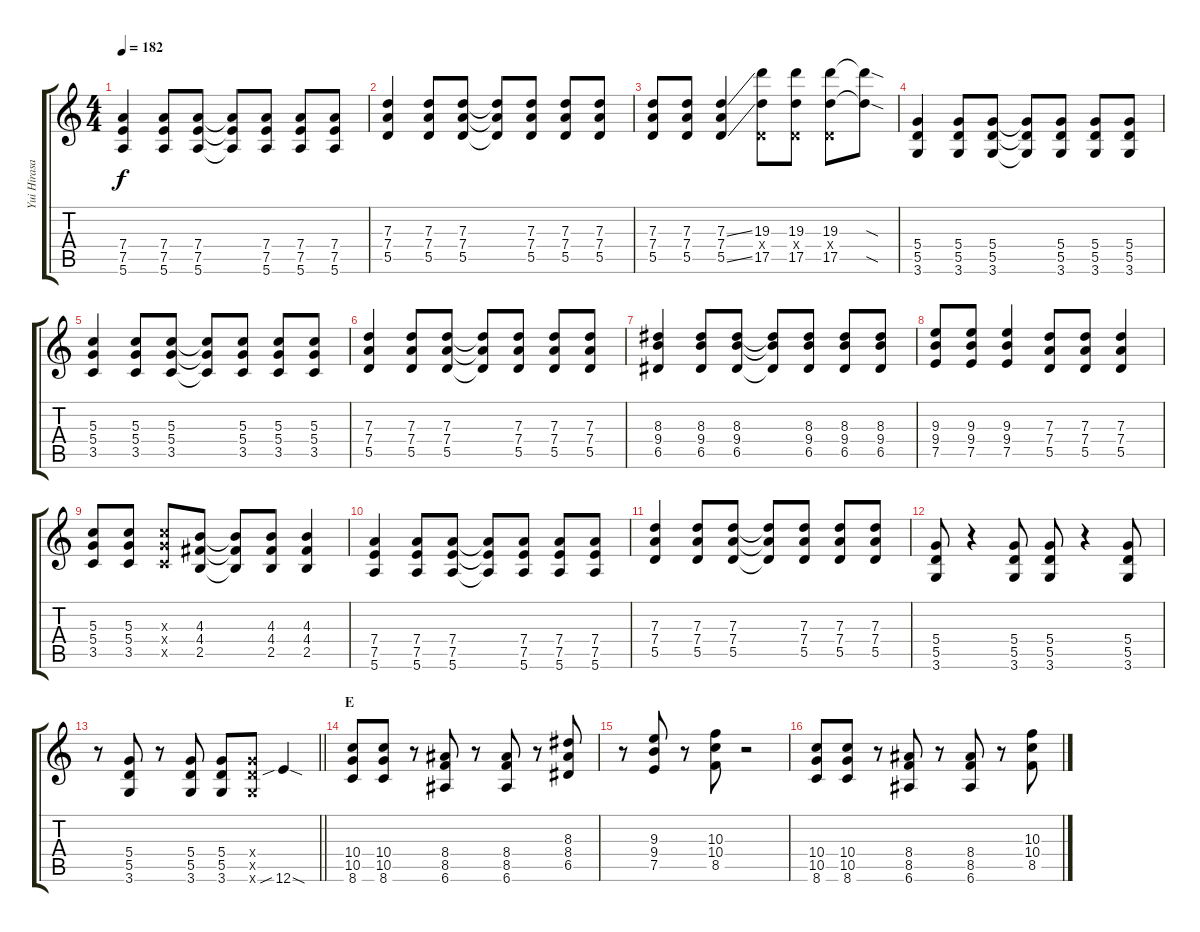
\track ("Yui Hirasawa" "Yui Hirasa") {instrument distortionguitar}
\staff {score tabs}
\tuning (E4 B3 G3 D3 A2 E2) {hide}
\ts (4 4)
\tempo 182
\clef g2
\ks c
(7.4 7.5 5.6).4{dy f} (7.4 7.5 5.6).8 (7.4 7.5 5.6).8 (7.4{t} 7.5{t} 5.6{t}).8 (7.4 7.5 5.6).8 (7.4 7.5 5.6).8 (7.4 7.5 5.6).8 |
(7.3 7.4 5.5).4 (7.3 7.4 5.5).8 (7.3 7.4 5.5).8 (7.3{t} 7.4{t} 5.5{t}).8 (7.3 7.4 5.5).8 (7.3 7.4 5.5).8 (7.3 7.4 5.5).8 |
(7.3 7.4 5.5).8 (7.3 7.4 5.5).8 (7.3{ss} 7.4 5.5{ss}).4 (19.3 0.4{x} 17.5).8 (19.3 0.4{x} 17.5).8 (19.3 0.4{x} 17.5).8 (19.3{sod t} 17.5{sod t}).8 |
(5.4 5.5 3.6).4 (5.4 5.5 3.6).8 (5.4 5.5 3.6).8 (5.4{t} 5.5{t} 3.6{t}).8 (5.4 5.5 3.6).8 (5.4 5.5 3.6).8 (5.4 5.5 3.6).8 |
(5.3 5.4 3.5).4 (5.3 5.4 3.5).8 (5.3 5.4 3.5).8 (5.3{t} 5.4{t} 3.5{t}).8 (5.3 5.4 3.5).8 (5.3 5.4 3.5).8 (5.3 5.4 3.5).8 |
(7.3 7.4 5.5).4 (7.3 7.4 5.5).8 (7.3 7.4 5.5).8 (7.3{t} 7.4{t} 5.5{t}).8 (7.3 7.4 5.5).8 (7.3 7.4 5.5).8 (7.3 7.4 5.5).8 |
(8.3 9.4 6.5).4 (8.3 9.4 6.5).8 (8.3 9.4 6.5).8 (8.3{t} 9.4{t} 6.5{t}).8 (8.3 9.4 6.5).8 (8.3 9.4 6.5).8 (8.3 9.4 6.5).8 |
(9.3 9.4 7.5).8 (9.3 9.4 7.5).8 (9.3 9.4 7.5).4 (7.3 7.4 5.5).8 (7.3 7.4 5.5).8 (7.3 7.4 5.5).4 |
(5.3 5.4 3.5).8 (5.3 5.4 3.5).8 (5.3{x} 5.4{x} 3.5{x}).8 (4.3 4.4 2.5).8 (4.3{t} 4.4{t} 2.5{t}).8 (4.3 4.4 2.5).8 (4.3 4.4 2.5).4 |
(7.4 7.5 5.6).4 (7.4 7.5 5.6).8 (7.4 7.5 5.6).8 (7.4{t} 7.5{t} 5.6{t}).8 (7.4 7.5 5.6).8 (7.4 7.5 5.6).8 (7.4 7.5 5.6).8 |
(7.3 7.4 5.5).4 (7.3 7.4 5.5).8 (7.3 7.4 5.5).8 (7.3{t} 7.4{t} 5.5{t}).8 (7.3 7.4 5.5).8 (7.3 7.4 5.5).8 (7.3 7.4 5.5).8 |
(5.4 5.5 3.6).8 r.4 (5.4 5.5 3.6).8 (5.4 5.5 3.6).8 r.4 (5.4 5.5 3.6).8 |
\barLineRight lightlight
r.8 (5.4 5.5 3.6).8 r.8 (5.4 5.5 3.6).8 (5.4 5.5 3.6).8 (5.4{x} 5.5{x} 3.6{x}).8 12.6{sib sod}.4 |
\section ("" "E")
(10.4 10.5 8.6).8 (10.4 10.5 8.6).8 r.8 (8.4 8.5 6.6).8 r.8 (8.4 8.5 6.6).8 r.8 (8.3 8.4 6.5).8 |
r.8 (9.3 9.4 7.5).8 r.8 (10.3 10.4 8.5).8 r.2 |
(10.4 10.5 8.6).8 (10.4 10.5 8.6).8 r.8 (8.4 8.5 6.6).8 r.8 (8.4 8.5 6.6).8 r.8 (10.3 10.4 8.5).8
